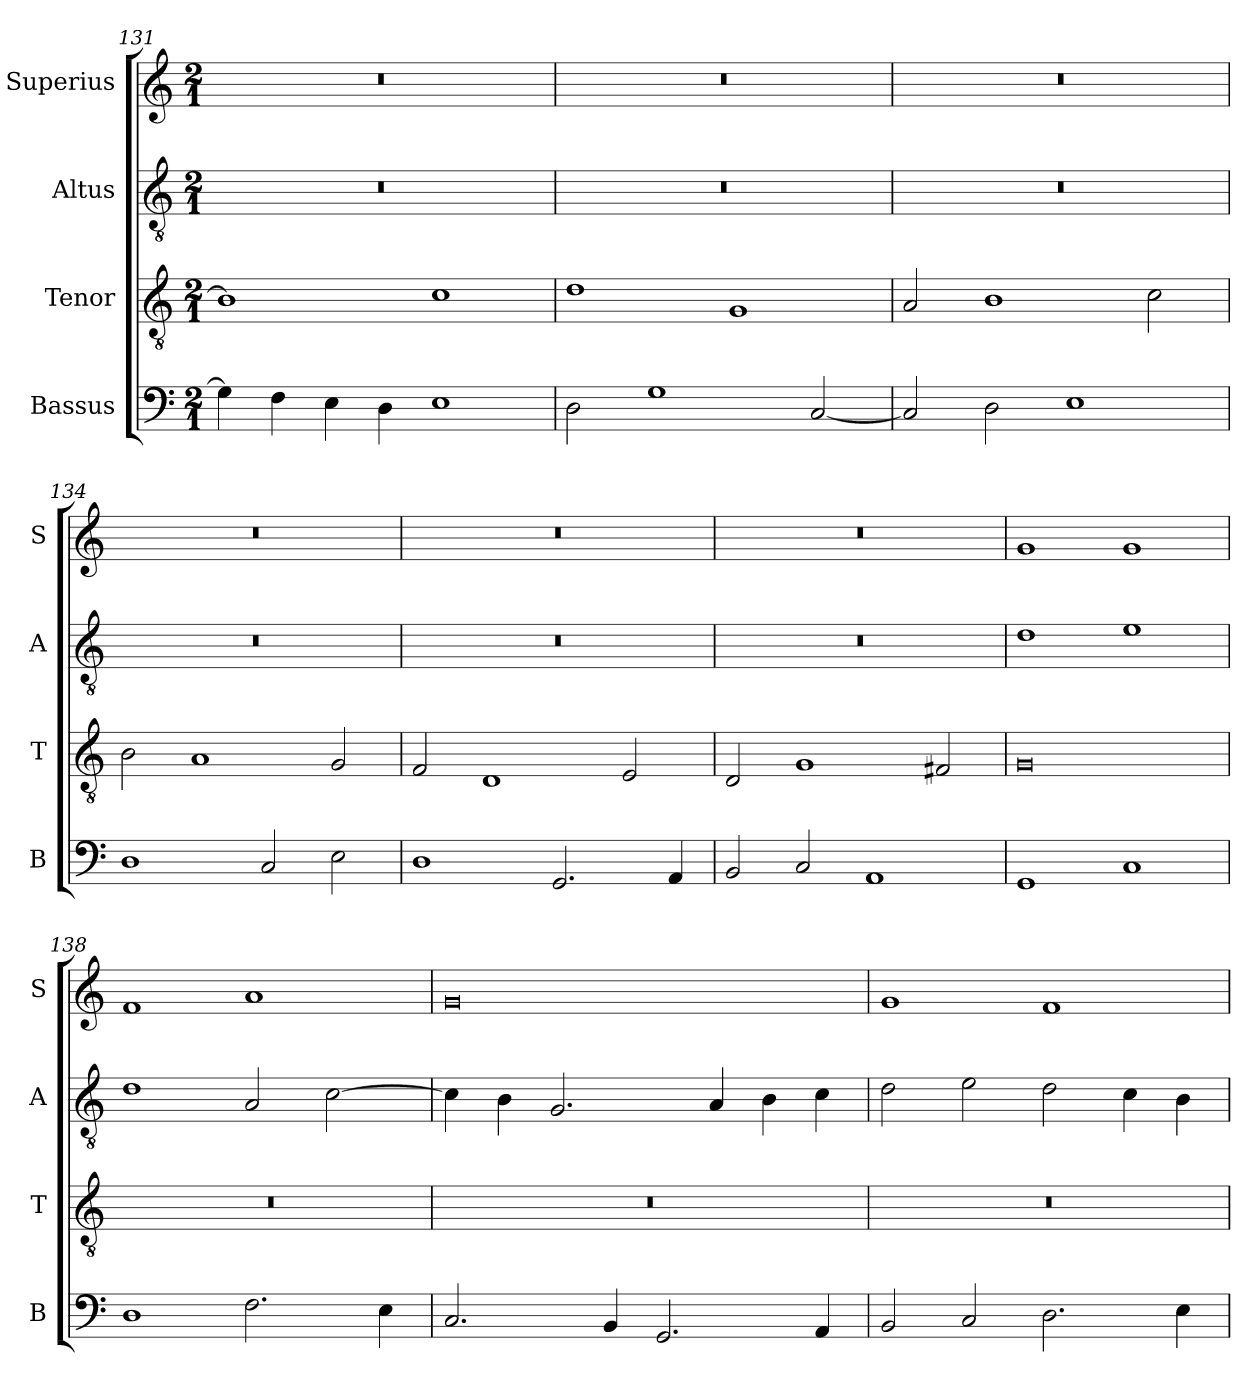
**kern	**kern	**kern	**kern
*part4	*part3	*part2	*part1
*staff4	*staff3	*staff2	*staff1
*I"Bassus	*I"Tenor	*I"Altus	*I"Superius
*I'B	*I'T	*I'A	*I'S
*clefF4	*clefGv2	*clefGv2	*clefG2
*k[]	*k[]	*k[]	*k[]
*M2/1	*M2/1	*M2/1	*M2/1
=131	=131	=131	=131
4G\]	1B]	0r	0r
4F\	.	.	.
4E\	.	.	.
4D\	.	.	.
1E	1c	.	.
=132	=132	=132	=132
2D\	1d	0r	0r
1G	.	.	.
.	1G	.	.
[2C/	.	.	.
=133	=133	=133	=133
2C/]	2A/	0r	0r
2D\	1B	.	.
1E	.	.	.
.	2c\	.	.
=134	=134	=134	=134
1D	2B\	0r	0r
.	1A	.	.
2C/	.	.	.
2E\	2G/	.	.
=135	=135	=135	=135
1D	2F/	0r	0r
.	1D	.	.
2.GG/	.	.	.
.	2E/	.	.
4AA/	.	.	.
=136	=136	=136	=136
2BB/	2D/	0r	0r
2C/	1G	.	.
1AA	.	.	.
.	2F#X/	.	.
=137	=137	=137	=137
1GG	0G	1d	1g
1C	.	1e	1g
=138	=138	=138	=138
1D	0r	1d	1f
2.F\	.	2A/	1a
.	.	[2c\	.
4E\	.	.	.
=139	=139	=139	=139
2.C/	0r	4c\]	0g
.	.	4B\	.
.	.	2.G/	.
4BB/	.	.	.
2.GG/	.	.	.
.	.	4A/	.
.	.	4B\	.
4AA/	.	4c\	.
=140	=140	=140	=140
2BB/	0r	2d\	1g
2C/	.	2e\	.
2.D\	.	2d\	1f
.	.	4c\	.
4E\	.	4B\	.
=	=	=	=
*-	*-	*-	*-
